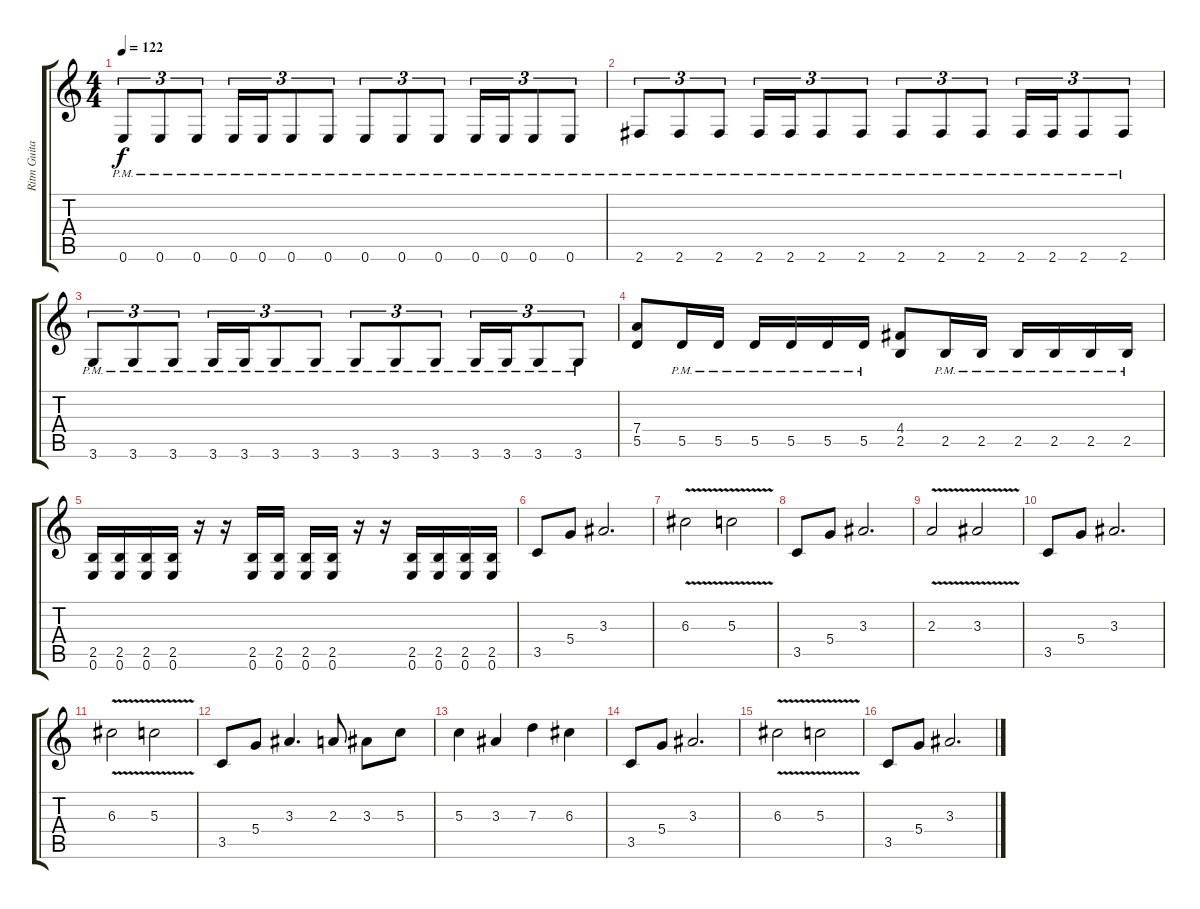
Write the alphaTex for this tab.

\track ("Ritm Guitar" "Ritm Guita") {instrument distortionguitar}
\staff {score tabs}
\tuning (E4 B3 G3 D3 A2 E2) {hide}
\ts (4 4)
\tempo 122
\clef g2
\ks c
0.6{pm}.8{tu (3 2) dy f} 0.6{pm}.8{tu (3 2)} 0.6{pm}.8{tu (3 2)} 0.6{pm}.16{tu (3 2)} 0.6{pm}.16{tu (3 2)} 0.6{pm}.8{tu (3 2)} 0.6{pm}.8{tu (3 2)} 0.6{pm}.8{tu (3 2)} 0.6{pm}.8{tu (3 2)} 0.6{pm}.8{tu (3 2)} 0.6{pm}.16{tu (3 2)} 0.6{pm}.16{tu (3 2)} 0.6{pm}.8{tu (3 2)} 0.6{pm}.8{tu (3 2)} |
2.6{pm}.8{tu (3 2)} 2.6{pm}.8{tu (3 2)} 2.6{pm}.8{tu (3 2)} 2.6{pm}.16{tu (3 2)} 2.6{pm}.16{tu (3 2)} 2.6{pm}.8{tu (3 2)} 2.6{pm}.8{tu (3 2)} 2.6{pm}.8{tu (3 2)} 2.6{pm}.8{tu (3 2)} 2.6{pm}.8{tu (3 2)} 2.6{pm}.16{tu (3 2)} 2.6{pm}.16{tu (3 2)} 2.6{pm}.8{tu (3 2)} 2.6{pm}.8{tu (3 2)} |
3.6{pm}.8{tu (3 2)} 3.6{pm}.8{tu (3 2)} 3.6{pm}.8{tu (3 2)} 3.6{pm}.16{tu (3 2)} 3.6{pm}.16{tu (3 2)} 3.6{pm}.8{tu (3 2)} 3.6{pm}.8{tu (3 2)} 3.6{pm}.8{tu (3 2)} 3.6{pm}.8{tu (3 2)} 3.6{pm}.8{tu (3 2)} 3.6{pm}.16{tu (3 2)} 3.6{pm}.16{tu (3 2)} 3.6{pm}.8{tu (3 2)} 3.6{pm}.8{tu (3 2)} |
(7.4 5.5).8 5.5{pm}.16 5.5{pm}.16 5.5{pm}.16 5.5{pm}.16 5.5{pm}.16 5.5{pm}.16 (4.4 2.5).8 2.5{pm}.16 2.5{pm}.16 2.5{pm}.16 2.5{pm}.16 2.5{pm}.16 2.5{pm}.16 |
(2.5 0.6).16 (2.5 0.6).16 (2.5 0.6).16 (2.5 0.6).16 r.16 r.16 (2.5 0.6).16 (2.5 0.6).16 (2.5 0.6).16 (2.5 0.6).16 r.16 r.16 (2.5 0.6).16 (2.5 0.6).16 (2.5 0.6).16 (2.5 0.6).16 |
3.5.8{instrument electricguitarclean} 5.4.8 3.3.2{d} |
6.3{v}.2 5.3{v}.2 |
3.5.8 5.4.8 3.3.2{d} |
2.3{v}.2 3.3{v}.2 |
3.5.8 5.4.8 3.3.2{d} |
6.3{v}.2 5.3{v}.2 |
3.5.8 5.4.8 3.3.4{d} 2.3.8 3.3.8 5.3.8 |
5.3.4 3.3.4 7.3.4 6.3.4 |
3.5.8 5.4.8 3.3.2{d} |
6.3{v}.2 5.3{v}.2 |
3.5.8 5.4.8 3.3.2{d}
